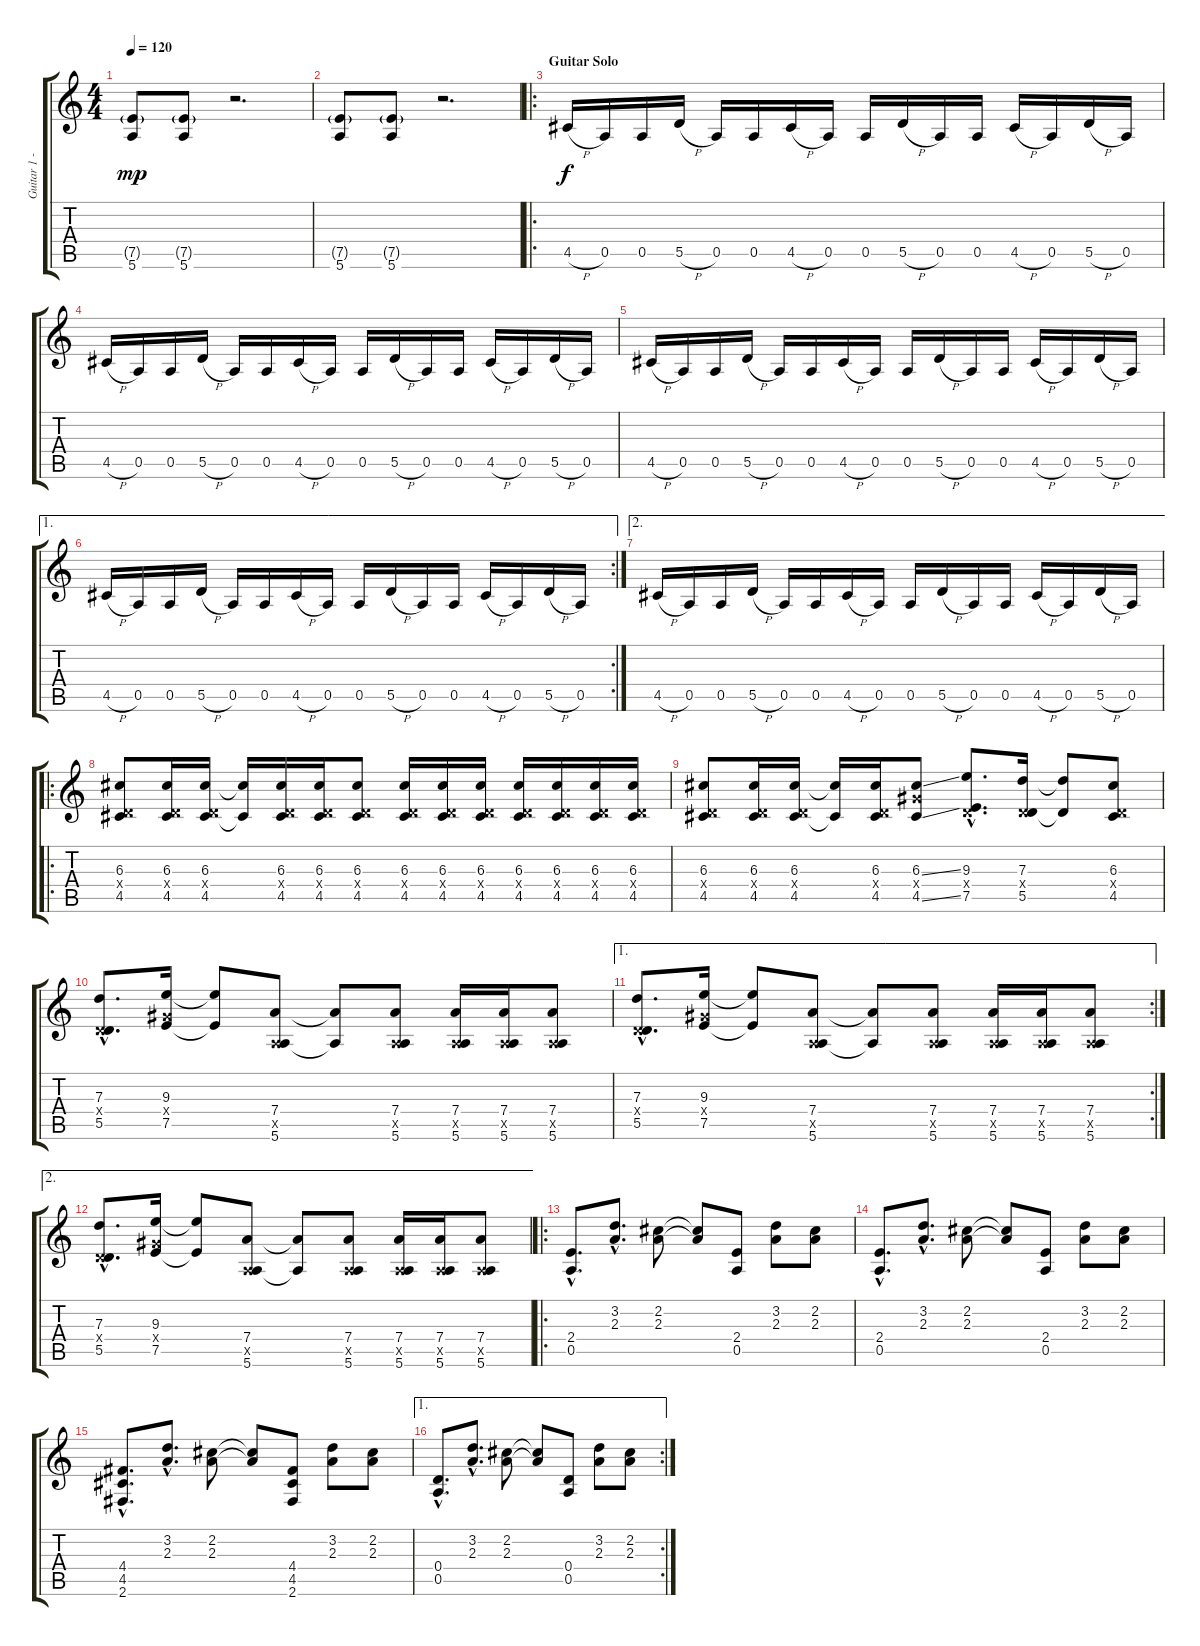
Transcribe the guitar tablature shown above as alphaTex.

\track ("Guitar 1 - Distortion" "Guitar 1 -") {instrument distortionguitar}
\staff {score tabs}
\tuning (E4 B3 G3 D3 A2 E2) {hide}
\ts (4 4)
\tempo 120
\clef g2
\ks c
(7.5{g} 5.6).8{dy mp} (7.5{g} 5.6).8 r.2{d} |
(7.5{g} 5.6).8 (7.5{g} 5.6).8 r.2{d} |
\ro
\section ("" "Guitar Solo")
4.5{h}.16{dy f} 0.5.16 0.5.16 5.5{h}.16 0.5.16 0.5.16 4.5{h}.16 0.5.16 0.5.16 5.5{h}.16 0.5.16 0.5.16 4.5{h}.16 0.5.16 5.5{h}.16 0.5.16 |
4.5{h}.16 0.5.16 0.5.16 5.5{h}.16 0.5.16 0.5.16 4.5{h}.16 0.5.16 0.5.16 5.5{h}.16 0.5.16 0.5.16 4.5{h}.16 0.5.16 5.5{h}.16 0.5.16 |
4.5{h}.16 0.5.16 0.5.16 5.5{h}.16 0.5.16 0.5.16 4.5{h}.16 0.5.16 0.5.16 5.5{h}.16 0.5.16 0.5.16 4.5{h}.16 0.5.16 5.5{h}.16 0.5.16 |
\ae 1
\rc 2
4.5{h}.16 0.5.16 0.5.16 5.5{h}.16 0.5.16 0.5.16 4.5{h}.16 0.5.16 0.5.16 5.5{h}.16 0.5.16 0.5.16 4.5{h}.16 0.5.16 5.5{h}.16 0.5.16 |
\ae 2
4.5{h}.16 0.5.16 0.5.16 5.5{h}.16 0.5.16 0.5.16 4.5{h}.16 0.5.16 0.5.16 5.5{h}.16 0.5.16 0.5.16 4.5{h}.16 0.5.16 5.5{h}.16 0.5.16 |
\ro
(6.3 0.4{x} 4.5).8 (6.3 0.4{x} 4.5).16 (6.3 0.4{x} 4.5).16 (6.3{t} 4.5{t}).16 (6.3 0.4{x} 4.5).16 (6.3 0.4{x} 4.5).16 (6.3 0.4{x} 4.5).8 (6.3 0.4{x} 4.5).16 (6.3 0.4{x} 4.5).16 (6.3 0.4{x} 4.5).16 (6.3 0.4{x} 4.5).16 (6.3 0.4{x} 4.5).16 (6.3 0.4{x} 4.5).16 (6.3 0.4{x} 4.5).16 |
(6.3 0.4{x} 4.5).8 (6.3 0.4{x} 4.5).16 (6.3 0.4{x} 4.5).16 (6.3{t} 4.5{t}).16 (6.3 0.4{x} 4.5).16 (6.3{ss} 6.4{x} 4.5{ss}).8 (9.3{hac} 0.4{hac x} 7.5{hac}).8{d} (7.3 0.4{x} 5.5).16 (7.3{t} 5.5{t}).8 (6.3 0.4{x} 4.5).8 |
(7.3{hac} 0.4{hac x} 5.5{hac}).8{d} (9.3 6.4{x} 7.5).16 (9.3{t} 7.5{t}).8 (7.4 0.5{x} 5.6).8 (7.4{t} 5.6{t}).8 (7.4 0.5{x} 5.6).8 (7.4 0.5{x} 5.6).16 (7.4 0.5{x} 5.6).16 (7.4 0.5{x} 5.6).8 |
\ae 1
\rc 2
(7.3{hac} 0.4{hac x} 5.5{hac}).8{d} (9.3 6.4{x} 7.5).16 (9.3{t} 7.5{t}).8 (7.4 0.5{x} 5.6).8 (7.4{t} 5.6{t}).8 (7.4 0.5{x} 5.6).8 (7.4 0.5{x} 5.6).16 (7.4 0.5{x} 5.6).16 (7.4 0.5{x} 5.6).8 |
\ae 2
(7.3{hac} 0.4{hac x} 5.5{hac}).8{d} (9.3 6.4{x} 7.5).16 (9.3{t} 7.5{t}).8 (7.4 0.5{x} 5.6).8 (7.4{t} 5.6{t}).8 (7.4 0.5{x} 5.6).8 (7.4 0.5{x} 5.6).16 (7.4 0.5{x} 5.6).16 (7.4 0.5{x} 5.6).8 |
\ro
(2.4{hac} 0.5{hac}).8{d} (3.2{hac} 2.3{hac}).8{d} (2.2 2.3).8 (2.2{t} 2.3{t}).8 (2.4 0.5).8 (3.2 2.3).8 (2.2 2.3).8 |
(2.4{hac} 0.5{hac}).8{d} (3.2{hac} 2.3{hac}).8{d} (2.2 2.3).8 (2.2{t} 2.3{t}).8 (2.4 0.5).8 (3.2 2.3).8 (2.2 2.3).8 |
(4.4{hac} 4.5{hac} 2.6{hac}).8{d} (3.2{hac} 2.3{hac}).8{d} (2.2 2.3).8 (2.2{t} 2.3{t}).8 (4.4 4.5 2.6).8 (3.2 2.3).8 (2.2 2.3).8 |
\ae 1
\rc 2
(0.4{hac} 0.5{hac}).8{d} (3.2{hac} 2.3{hac}).8{d} (2.2 2.3).8 (2.2{t} 2.3{t}).8 (0.4 0.5).8 (3.2 2.3).8 (2.2 2.3).8
